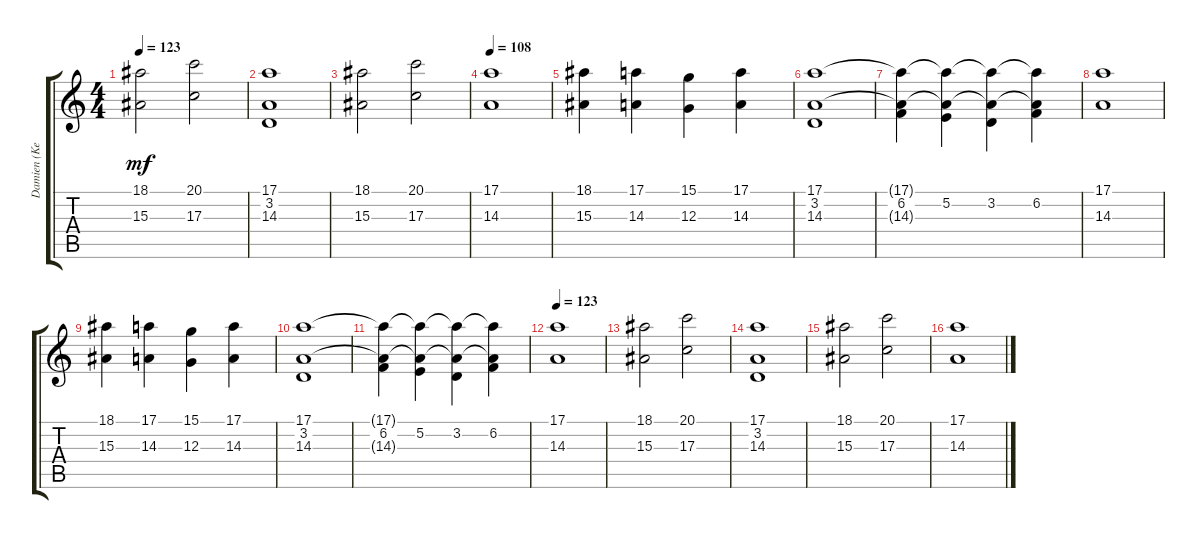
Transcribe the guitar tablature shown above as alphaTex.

\track ("Damien (KeybMid)" "Damien (Ke") {instrument churchorgan}
\staff {score tabs}
\tuning (E4 B3 G3 D3 A2 D2) {hide}
\ts (4 4)
\tempo 123
\clef g2
\ks c
(18.1 15.3).2{dy mf} (20.1 17.3).2 |
(17.1 3.2 14.3).1 |
(18.1 15.3).2 (20.1 17.3).2 |
\tempo 108
(17.1 14.3).1 |
(18.1 15.3).4 (17.1 14.3).4 (15.1 12.3).4 (17.1 14.3).4 |
(17.1 3.2 14.3).1 |
(17.1{t} 6.2 14.3{t}).4 (17.1{t} 5.2 14.3{t}).4 (17.1{t} 3.2 14.3{t}).4 (17.1{t} 6.2 14.3{t}).4 |
(17.1 14.3).1 |
(18.1 15.3).4 (17.1 14.3).4 (15.1 12.3).4 (17.1 14.3).4 |
(17.1 3.2 14.3).1 |
(17.1{t} 6.2 14.3{t}).4 (17.1{t} 5.2 14.3{t}).4 (17.1{t} 3.2 14.3{t}).4 (17.1{t} 6.2 14.3{t}).4 |
\tempo 123
(17.1 14.3).1 |
(18.1 15.3).2 (20.1 17.3).2 |
(17.1 3.2 14.3).1 |
(18.1 15.3).2 (20.1 17.3).2 |
(17.1 14.3).1
